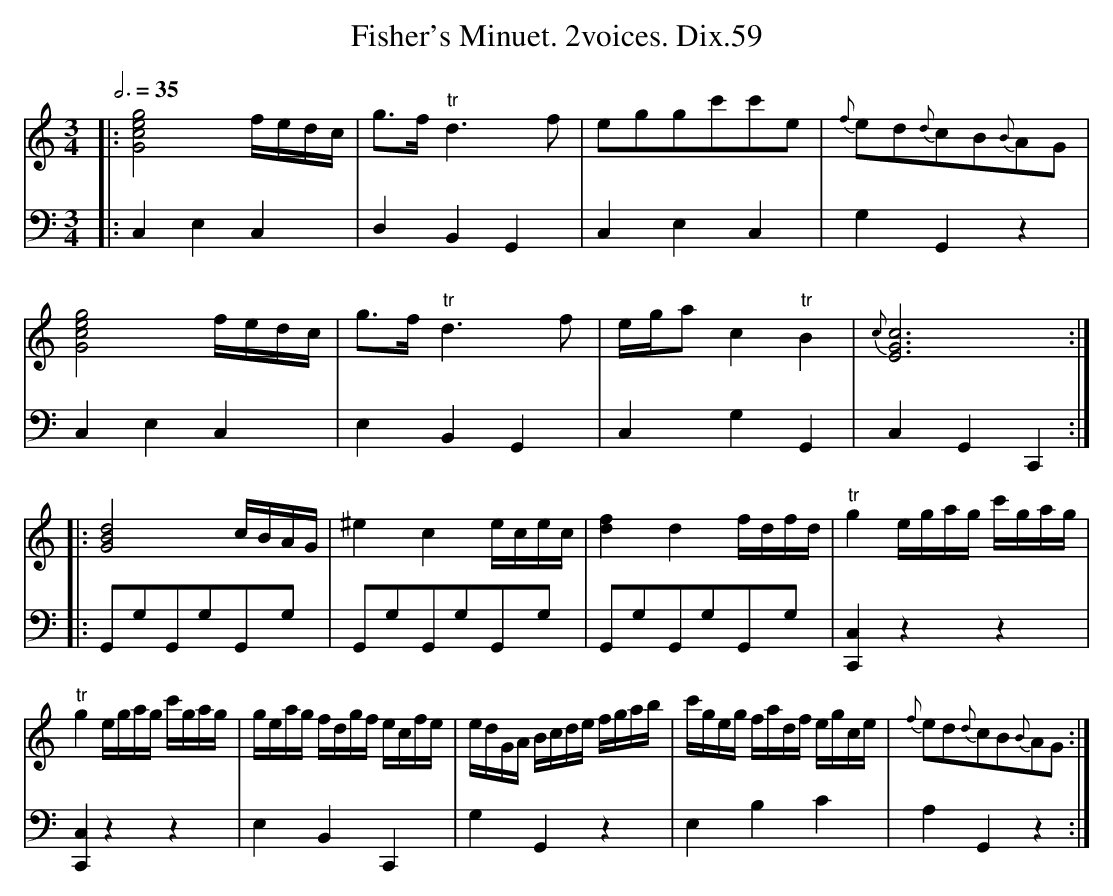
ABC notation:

X:1
T:Fisher's Minuet. 2voices. Dix.59
M:3/4
L:1/8
Q:3/4=35
K:C
[V:1]|:[g4e4c4G4]f/e/d/c/|g>f"tr" d2>f2|eggc'c'e|{f}ed{d}cB{B}AG|
[V:2]|:C,2E,2C,2|D,2B,,2G,,2|C,2E,2C,2|G,2G,,2z2|
[V:1][g4e4c4G4] f/e/d/c/|g>f "tr"d2>f2|e/g/ac2"tr"B2|{c}[c6G6E6]:|
[V:2]C,2E,2C,2|E,2B,,2G,,2|C,2G,2G,,2|C,2G,,2C,,2:|
[V:1]|:[d4B4G4]c/B/A/G/|^e2c2 e/c/e/c/|[f2d2]d2 f/d/f/d/|"tr"g2e/g/a/g/ c'/g/a/g/ |
[V:2]|:G,,G,G,,G,G,,G,|G,,G,G,,G,G,,G,|G,,G,G,,G,G,,G,|[C,2C,,2]z2 z2|
[V:1]"tr"g2 e/g/a/g/ c'/g/a/g/|g/e/a/g/ f/d/g/f/ e/c/f/e/|e/d/G/A/ B/c/d/e/ f/g/a/b/|c'/g/e/g/ f/a/d/f/ e/g/c/e/|{f}ed{d}cB{B}AG:|
[V:2][C,2C,,2]z2 z2 |E,2B,,2C,,2|G,2G,,2z2|e,,2b,,2c,2|A,2G,,2z2:|
